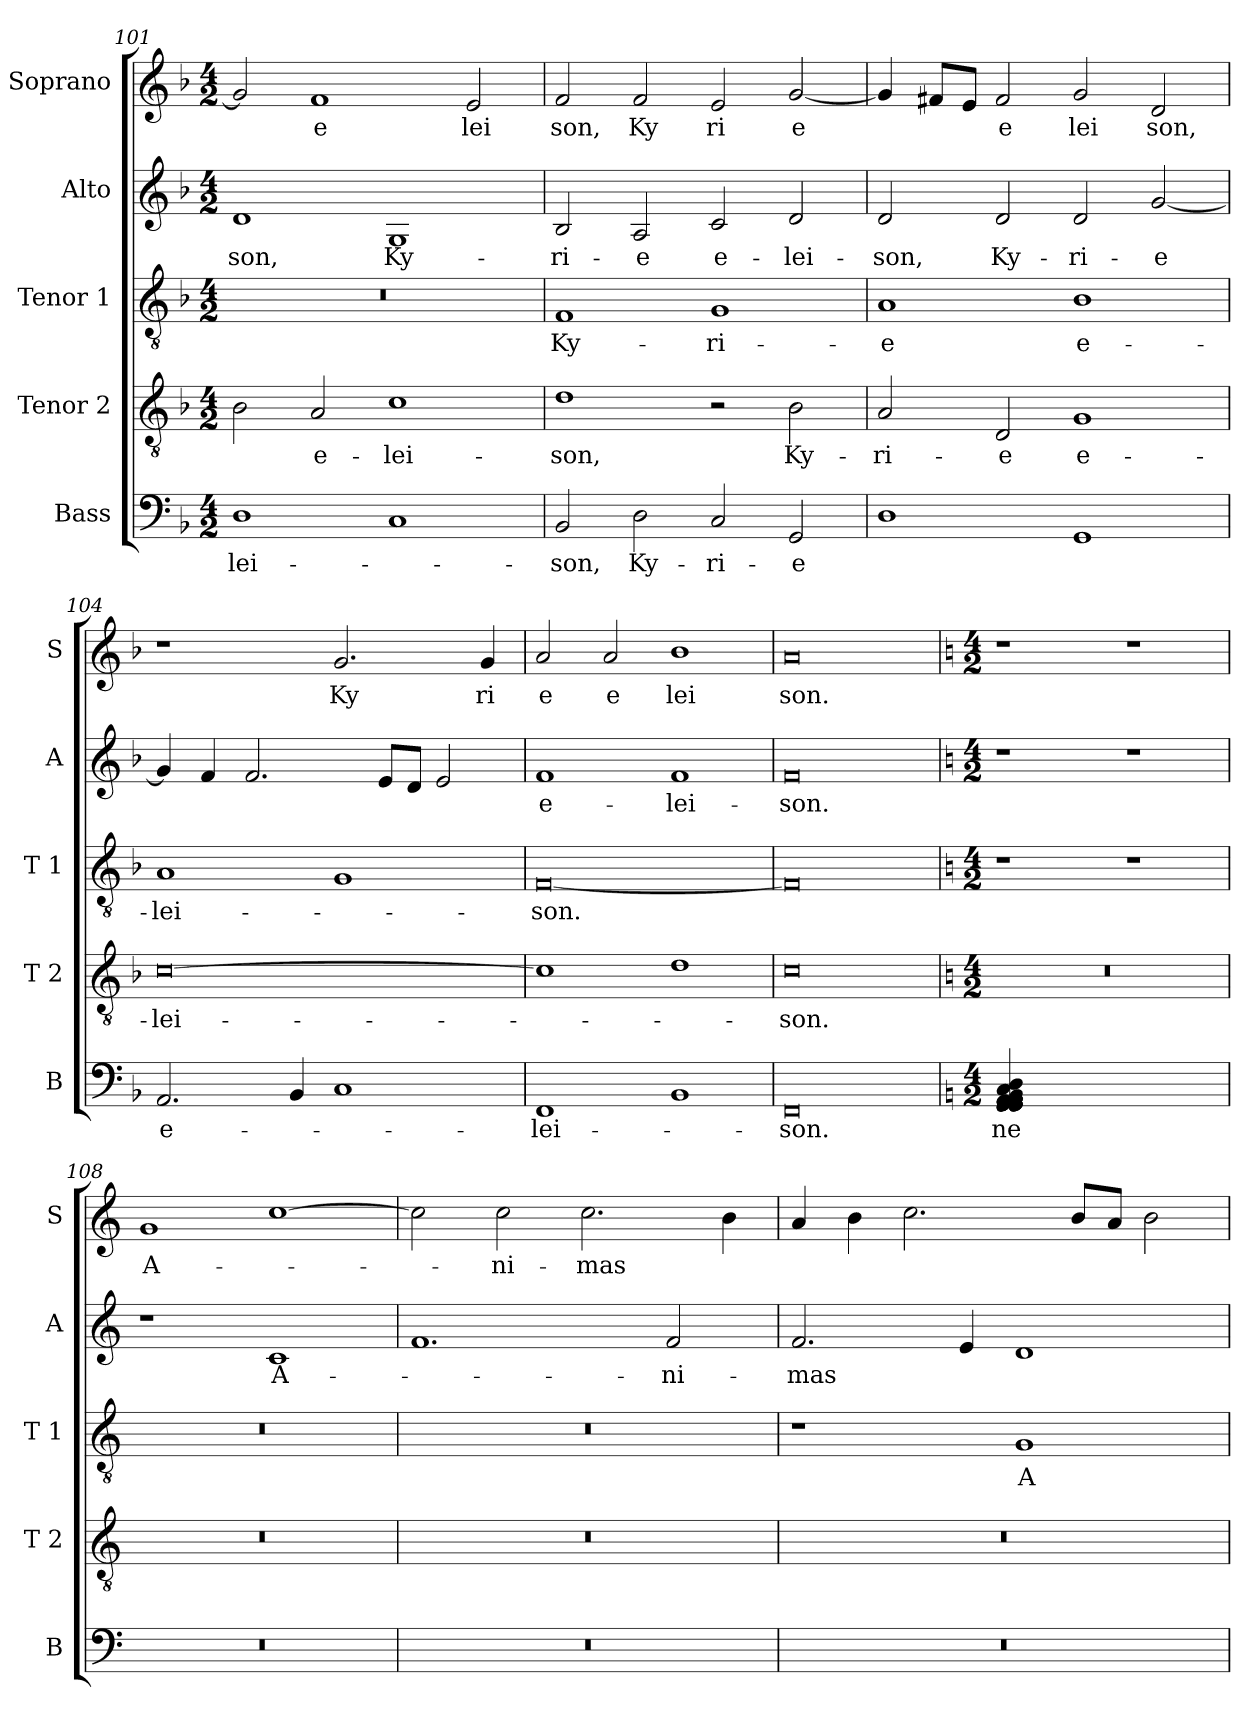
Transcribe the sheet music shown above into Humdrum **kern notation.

**kern	**text	**kern	**text	**kern	**text	**kern	**text	**kern	**text
*part5	*part5	*part4	*part4	*part3	*part3	*part2	*part2	*part1	*part1
*staff5	*staff5	*staff4	*staff4	*staff3	*staff3	*staff2	*staff2	*staff1	*staff1
*I"Bass	*	*I"Tenor 2	*	*I"Tenor 1	*	*I"Alto	*	*I"Soprano	*
*I'B	*	*I'T 2	*	*I'T 1	*	*I'A	*	*I'S	*
*clefF4	*	*clefGv2	*	*clefGv2	*	*clefG2	*	*clefG2	*
*k[b-]	*	*k[b-]	*	*k[b-]	*	*k[b-]	*	*k[b-]	*
*F:	*	*F:	*	*F:	*	*F:	*	*F:	*
*M4/2	*	*M4/2	*	*M4/2	*	*M4/2	*	*M4/2	*
=101	=101	=101	=101	=101	=101	=101	=101	=101	=101
!	!LO:LY:b:cj	!	!	!LO:N:vis=1	!	!	!LO:LY:b:cj	!	!
1D	-lei-	2B-\	.	0r	.	1d	-son,	2g/]	.
!	!	!	!LO:LY:b:cj	!	!	!	!	!	!LO:LY:b:rj
.	.	2A/	e-	.	.	.	.	1f	e
!	!	!	!LO:LY:b:cj	!	!	!	!LO:LY:b:cj	!	!
1C	.	1c	-lei-	.	.	1G	Ky-	.	.
!	!	!	!	!	!	!	!	!	!LO:LY:b:cj
.	.	.	.	.	.	.	.	2e/	lei
=102	=102	=102	=102	=102	=102	=102	=102	=102	=102
!	!LO:LY:b:cj	!	!LO:LY:b:cj	!	!LO:LY:b:cj	!	!LO:LY:b:cj	!	!LO:LY:b:cj
2BB-/	-son,	1d	-son,	1F	Ky-	2B-/	-ri-	2f/	son,
!	!LO:LY:b:cj	!	!	!	!	!	!LO:LY:b:cj	!	!LO:LY:b:cj
2D\	Ky-	.	.	.	.	2A/	-e	2f/	Ky
!	!LO:LY:b:cj	!	!	!	!LO:LY:b:cj	!	!LO:LY:b:cj	!	!LO:LY:b:cj
2C/	-ri-	2r	.	1G	-ri-	2c/	e-	2e/	ri
!	!LO:LY:b:rj	!	!LO:LY:b:cj	!	!	!	!LO:LY:b:cj	!	!LO:LY:b:rj
2GG/	-e	2B-\	Ky-	.	.	2d/	-lei-	[<2g/	e
=103	=103	=103	=103	=103	=103	=103	=103	=103	=103
!	!	!	!LO:LY:b:cj	!	!LO:LY:b:rj	!	!LO:LY:b:cj	!	!
1D	.	2A/	-ri-	1A	-e	2d/	-son,	4g/]	.
.	.	.	.	.	.	.	.	8f#X/L	.
.	.	.	.	.	.	.	.	8e/J	.
!	!	!	!LO:LY:b:cj	!	!	!	!LO:LY:b:cj	!	!LO:LY:b:cj
.	.	2D/	-e	.	.	2d/	Ky-	2f#/	e
!	!	!	!LO:LY:b:rj	!	!LO:LY:b:rj	!	!LO:LY:b:cj	!	!LO:LY:b:cj
1GG	.	1G	e-	1B-	e-	2d/	-ri-	2g/	lei
!	!	!	!	!	!	!	!LO:LY:b:rj	!	!LO:LY:b:cj
.	.	.	.	.	.	[<2g/	-e	2d/	son,
=104	=104	=104	=104	=104	=104	=104	=104	=104	=104
!	!LO:LY:b:cj	!	!LO:LY:b:rj	!	!LO:LY:b:cj	!	!	!	!
2.AA/	e-	[<0c	-lei-	1A	-lei-	4g/]	.	1r	.
.	.	.	.	.	.	4f/	.	.	.
.	.	.	.	.	.	2.f/	.	.	.
4BB-/	.	.	.	.	.	.	.	.	.
!	!	!	!	!	!	!	!	!	!LO:LY:b:cj
1C	.	.	.	1G	.	.	.	2.g/	Ky
.	.	.	.	.	.	8e/L	.	.	.
.	.	.	.	.	.	8d/J	.	.	.
.	.	.	.	.	.	2e/	.	.	.
!	!	!	!	!	!	!	!	!	!LO:LY:b:cj
.	.	.	.	.	.	.	.	4g/	ri
!!LO:LB:g=z
=105	=105	=105	=105	=105	=105	=105	=105	=105	=105
!	!LO:LY:b:cj	!	!	!	!LO:LY:b:cj	!	!LO:LY:b:rj	!	!LO:LY:b:cj
1FF	-lei-	1c]	.	[<0F	-son.	1f	e-	2a/	e
!	!	!	!	!	!	!	!	!	!LO:LY:b:cj
.	.	.	.	.	.	.	.	2a/	e
!	!	!	!	!	!	!	!LO:LY:b:cj	!	!LO:LY:b:cj
1BB-	.	1d	.	.	.	1f	-lei-	1b-	lei
=106	=106	=106	=106	=106	=106	=106	=106	=106	=106
!	!LO:LY:b:cj	!	!LO:LY:b:cj	!	!	!	!LO:LY:b:cj	!	!LO:LY:b:cj
0FF	-son.	0c	-son.	0F]	.	0f	-son.	0a	son.
!!LO:PB:g=z
=107	=107!	=107	=107!	=107	=107!	=107	=107!	=107!	=107!
*k[]	*	*k[]	*	*k[]	*	*k[]	*	*k[]	*
*C:	*	*C:	*	*C:	*	*C:	*	*C:	*
*M4/2	*	*M4/2	*	*M4/2	*	*M4/2	*	*M4/2	*
!	!LO:LY:b:cj	!	!	!	!	!	!	!	!
4GG/ 4GG/ 4AA/ 4BB/ 4AA/ 4GG/ 4AA/ 4AA/ 4GG/ 4GG/ 4C/ 4D/ 4AA/ 4GG/ 4AA/ 4GG/	-ne	0r	.	1r	.	1r	.	1r	.
1..ryy	.	.	.	.	.	.	.	.	.
.	.	.	.	1r	.	1r	.	1r	.
=108	=108	=108	=108	=108	=108	=108	=108	=108	=108
!LO:N:vis=1	!	!LO:N:vis=1	!	!LO:N:vis=1	!	!	!	!	!LO:LY:b:cj
0r	.	0r	.	0r	.	1r	.	1g	A-
!	!	!	!	!	!	!	!LO:LY:b:cj	!	!
.	.	.	.	.	.	1c	A-	[>1cc	.
=109	=109	=109	=109	=109	=109	=109	=109	=109	=109
!LO:N:vis=1	!	!LO:N:vis=1	!	!LO:N:vis=1	!	!	!	!	!
0r	.	0r	.	0r	.	1.f	.	2cc\]	.
!	!	!	!	!	!	!	!	!	!LO:LY:b:cj
.	.	.	.	.	.	.	.	2cc\	-ni-
!	!	!	!	!	!	!	!	!	!LO:LY:b
.	.	.	.	.	.	.	.	2.cc\	-mas
!	!	!	!	!	!	!	!LO:LY:b:cj	!	!
.	.	.	.	.	.	2f/	-ni-	.	.
.	.	.	.	.	.	.	.	4b\	.
=110	=110	=110	=110	=110	=110	=110	=110	=110	=110
!LO:N:vis=1	!	!LO:N:vis=1	!	!	!	!	!LO:LY:b	!	!
0r	.	0r	.	1r	.	2.f/	-mas	4a/	.
.	.	.	.	.	.	.	.	4b\	.
.	.	.	.	.	.	.	.	2.cc\	.
.	.	.	.	.	.	4e/	.	.	.
!	!	!	!	!	!LO:LY:b:cj	!	!	!	!
.	.	.	.	1G	A-	1d	.	.	.
.	.	.	.	.	.	.	.	8b/L	.
.	.	.	.	.	.	.	.	8a/J	.
.	.	.	.	.	.	.	.	2b\	.
=	=	=	=	=	=	=	=	=	=
*-	*-	*-	*-	*-	*-	*-	*-	*-	*-
